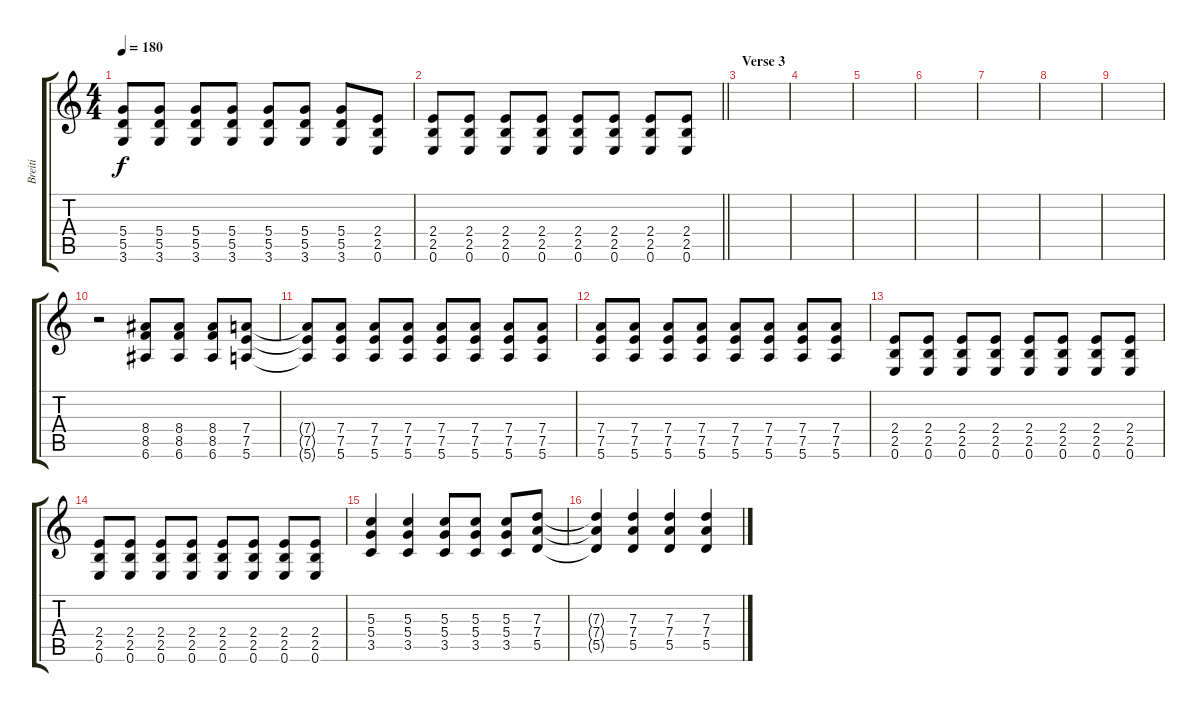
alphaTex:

\track ("Breiti" "Breiti") {instrument distortionguitar}
\staff {score tabs}
\tuning (E4 B3 G3 D3 A2 E2) {hide}
\ts (4 4)
\tempo 180
\clef g2
\ks c
(5.4 5.5 3.6).8{dy f} (5.4 5.5 3.6).8 (5.4 5.5 3.6).8 (5.4 5.5 3.6).8 (5.4 5.5 3.6).8 (5.4 5.5 3.6).8 (5.4 5.5 3.6).8 (2.4 2.5 0.6).8 |
\barLineRight lightlight
(2.4 2.5 0.6).8 (2.4 2.5 0.6).8 (2.4 2.5 0.6).8 (2.4 2.5 0.6).8 (2.4 2.5 0.6).8 (2.4 2.5 0.6).8 (2.4 2.5 0.6).8 (2.4 2.5 0.6).8 |
\section ("" "Verse 3")
|
|
|
|
|
|
|
r.2 (8.4 8.5 6.6).8 (8.4 8.5 6.6).8 (8.4 8.5 6.6).8 (7.4 7.5 5.6).8 |
(7.4{t} 7.5{t} 5.6{t}).8 (7.4 7.5 5.6).8 (7.4 7.5 5.6).8 (7.4 7.5 5.6).8 (7.4 7.5 5.6).8 (7.4 7.5 5.6).8 (7.4 7.5 5.6).8 (7.4 7.5 5.6).8 |
(7.4 7.5 5.6).8 (7.4 7.5 5.6).8 (7.4 7.5 5.6).8 (7.4 7.5 5.6).8 (7.4 7.5 5.6).8 (7.4 7.5 5.6).8 (7.4 7.5 5.6).8 (7.4 7.5 5.6).8 |
(2.4 2.5 0.6).8 (2.4 2.5 0.6).8 (2.4 2.5 0.6).8 (2.4 2.5 0.6).8 (2.4 2.5 0.6).8 (2.4 2.5 0.6).8 (2.4 2.5 0.6).8 (2.4 2.5 0.6).8 |
(2.4 2.5 0.6).8 (2.4 2.5 0.6).8 (2.4 2.5 0.6).8 (2.4 2.5 0.6).8 (2.4 2.5 0.6).8 (2.4 2.5 0.6).8 (2.4 2.5 0.6).8 (2.4 2.5 0.6).8 |
(5.3 5.4 3.5).4 (5.3 5.4 3.5).4 (5.3 5.4 3.5).8 (5.3 5.4 3.5).8 (5.3 5.4 3.5).8 (7.3 7.4 5.5).8 |
(7.3{t} 7.4{t} 5.5{t}).4 (7.3 7.4 5.5).4 (7.3 7.4 5.5).4 (7.3 7.4 5.5).4
